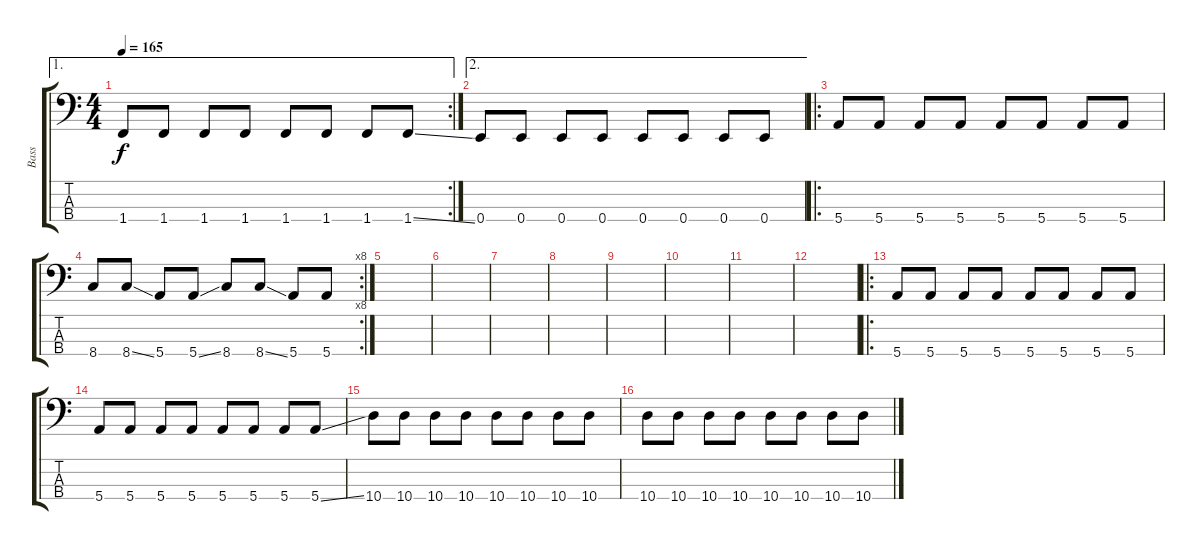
\track ("Bass" "Bass") {instrument electricbasspick}
\staff {score tabs}
\tuning (G2 D2 A1 E1) {hide}
\ae 1
\rc 2
\ts (4 4)
\tempo 165
\clef f4
\ks c
1.4.8{dy f} 1.4.8 1.4.8 1.4.8 1.4.8 1.4.8 1.4.8 1.4{ss}.8 |
\ae 2
0.4.8 0.4.8 0.4.8 0.4.8 0.4.8 0.4.8 0.4.8 0.4.8 |
\ro
5.4.8 5.4.8 5.4.8 5.4.8 5.4.8 5.4.8 5.4.8 5.4.8 |
\rc 8
8.4.8 8.4{ss}.8 5.4.8 5.4{ss}.8 8.4.8 8.4{ss}.8 5.4.8 5.4.8 |
|
|
|
|
|
|
|
|
\ro
5.4.8 5.4.8 5.4.8 5.4.8 5.4.8 5.4.8 5.4.8 5.4.8 |
5.4.8 5.4.8 5.4.8 5.4.8 5.4.8 5.4.8 5.4.8 5.4{ss}.8 |
10.4.8 10.4.8 10.4.8 10.4.8 10.4.8 10.4.8 10.4.8 10.4.8 |
10.4.8 10.4.8 10.4.8 10.4.8 10.4.8 10.4.8 10.4.8 10.4{ss}.8
